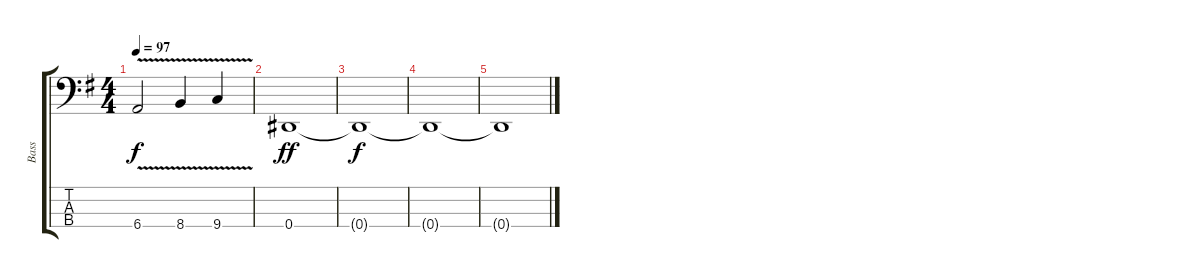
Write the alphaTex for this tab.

\track ("Bass" "Bass") {instrument electricbasspick}
\staff {score tabs}
\tuning (Gb2 Db2 Ab1 Eb1) {hide}
\ts (4 4)
\tempo 97
\clef f4
\ks eminor
6.4{v}.2{dy f} 8.4{v}.4 9.4{v}.4 |
0.4.1{dy ff volume 0} |
0.4{t}.1{dy f} |
0.4{t}.1 |
0.4{t}.1
